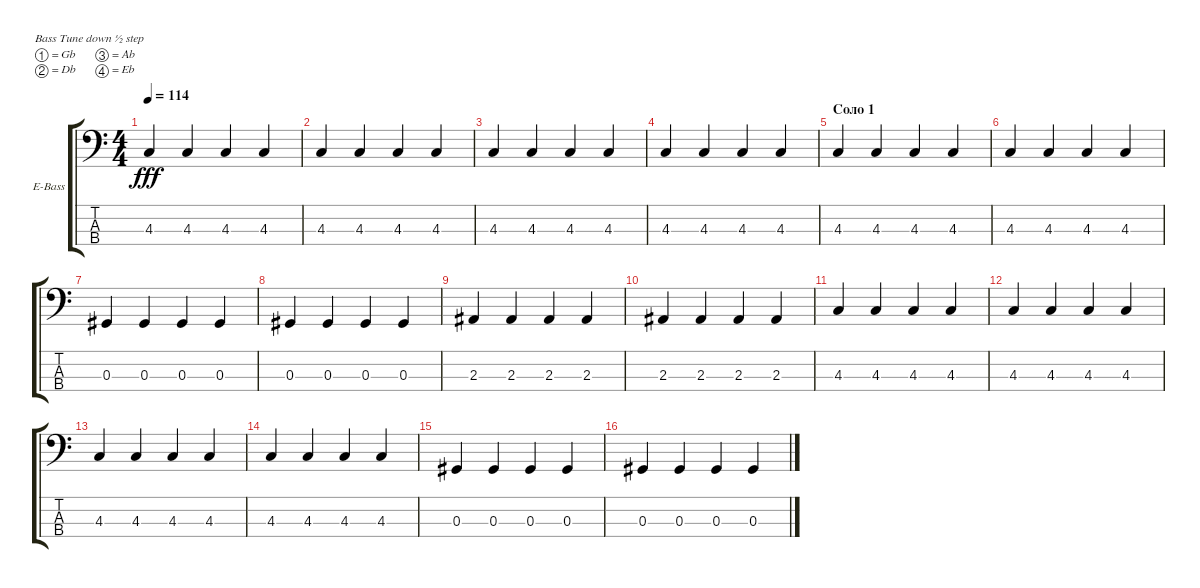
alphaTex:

\bracketExtendMode groupsimilarinstruments
\firstSystemTrackNameOrientation horizontal
\otherSystemsTrackNameOrientation horizontal
\track ("Бас" "E-Bass") {instrument electricbassfinger}
\staff {score tabs}
\tuning (Gb2 Db2 Ab1 Eb1)
\ts (4 4)
\tempo 114
\clef f4
\ks c
4.3.4{dy fff} 4.3.4 4.3.4 4.3.4 |
4.3.4 4.3.4 4.3.4 4.3.4 |
4.3.4 4.3.4 4.3.4 4.3.4 |
4.3.4 4.3.4 4.3.4 4.3.4 |
\section ("" "Соло 1")
4.3.4 4.3.4 4.3.4 4.3.4 |
4.3.4 4.3.4 4.3.4 4.3.4 |
0.3.4 0.3.4 0.3.4 0.3.4 |
0.3.4 0.3.4 0.3.4 0.3.4 |
2.3.4 2.3.4 2.3.4 2.3.4 |
2.3.4 2.3.4 2.3.4 2.3.4 |
4.3.4 4.3.4 4.3.4 4.3.4 |
4.3.4 4.3.4 4.3.4 4.3.4 |
4.3.4 4.3.4 4.3.4 4.3.4 |
4.3.4 4.3.4 4.3.4 4.3.4 |
0.3.4 0.3.4 0.3.4 0.3.4 |
0.3.4 0.3.4 0.3.4 0.3.4
